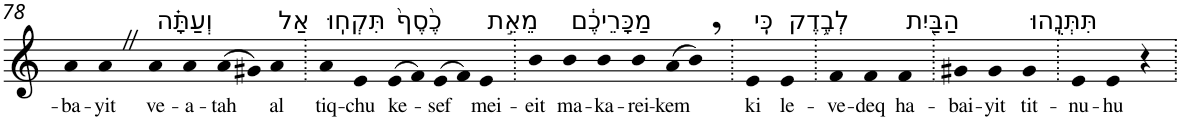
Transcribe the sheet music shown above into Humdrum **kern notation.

**kern	**text
*part1	*part1
*staff1	*staff1
*I"Piano	*
*I'Pno	*
!!LO:PB:g=z
*clefG2	*
*k[]	*
=78	=78
!	!LO:LY:b
4a	-ba-
!	!LO:LY:b
4aZ	-yit
!LO:TX:a:t=וְעַתָּ֗ה	!
!	!LO:LY:b
4a	ve-
!	!LO:LY:b
4a	-a-
!	!LO:LY:b
(>8a	-tah
8g#X)	.
!LO:TX:a:t=אַל	!
!	!LO:LY:b
4a	al
=79.	=79.
!LO:TX:a:t=תִּקְחֽוּ	!
!	!LO:LY:b
4a	tiq-
!	!LO:LY:b
4e	-chu
!LO:TX:a:t=כֶ֙סֶף֙	!
!	!LO:LY:b
(>8e	ke-
8f)	.
!	!LO:LY:b
(>8e	-sef
8f)	.
!LO:TX:a:t=מֵאֵ֣ת	!
!	!LO:LY:b
4e	mei-
=80.	=80.
!	!LO:LY:b
4b	-eit
!LO:TX:a:t=מַכָּרֵיכֶ֔ם	!
!	!LO:LY:b
4b	ma-
!	!LO:LY:b
4b	-ka-
!	!LO:LY:b
4b	-rei-
!	!LO:LY:b
(>8a	-kem
8b,)	.
=81.	=81.
!LO:TX:a:t=כִּֽי	!
!	!LO:LY:b
4e	ki
!LO:TX:a:t=לְבֶ֥דֶק	!
!	!LO:LY:b
4e	le-
=82.	=82.
!	!LO:LY:b
4f	-ve-
!	!LO:LY:b
4f	-deq
!LO:TX:a:t=הַבַּ֖יִת	!
!	!LO:LY:b
4f	ha-
=83.	=83.
!	!LO:LY:b
4g#X	-bai-
!	!LO:LY:b
4g#	-yit
!LO:TX:a:t=תִּתְּנֻֽהוּ	!
!	!LO:LY:b
4g#	tit-
=84.	=84.
!	!LO:LY:b
4e	-nu-
!	!LO:LY:b
4e	-hu
4r	.
=.	=.
*-	*-
